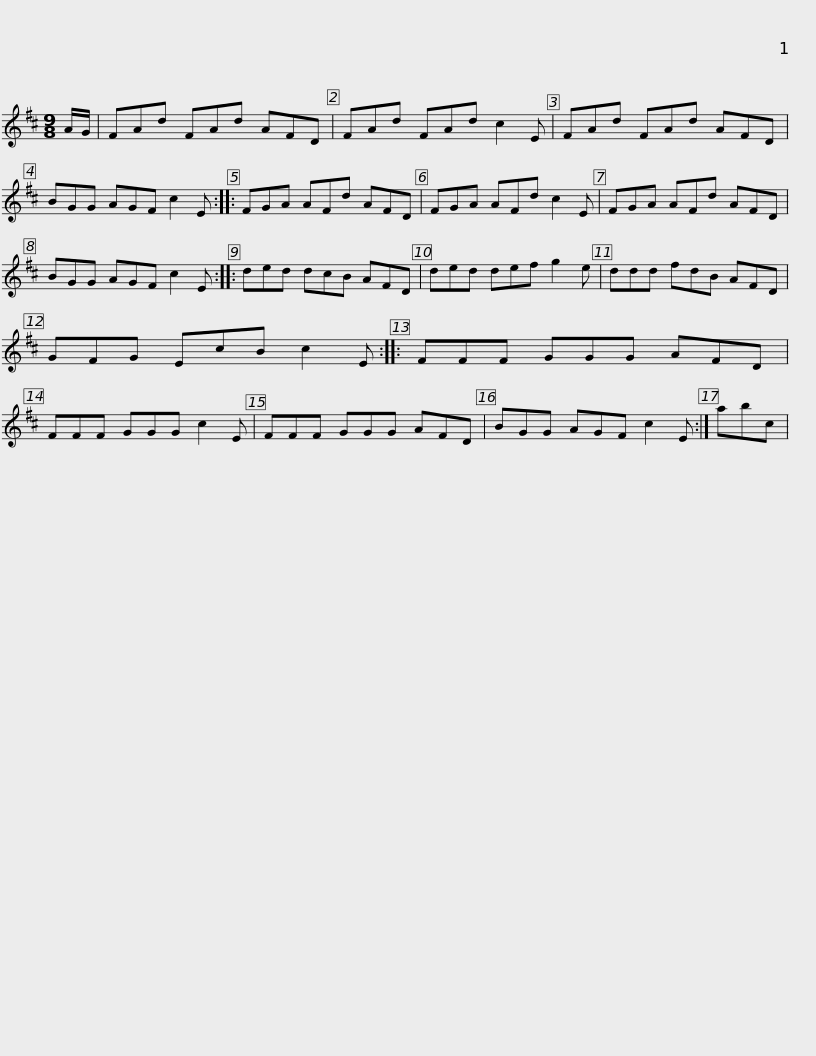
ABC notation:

X:1
L:1/8
M:9/8
I:linebreak $
K:D
V:1 treble
V:1
 A/G/ | FAd FAd AFD | FAd FAd c2 E | FAd FAd AFD | BGG AGF c2 E ::$ %5
 FGA AFd AFD | FGA AFd c2 E | FGA AFd AFD | BGG AGF c2 E ::$ ded dcB AFD | %10
 ded def g2 e | ddd fdB AFD | GFG EcB c2 E :: FFF GGG AFD |$ FFF GGG c2 E | %15
 FFF GGG AFD | BGG AGF c2 E :| abc | %18
